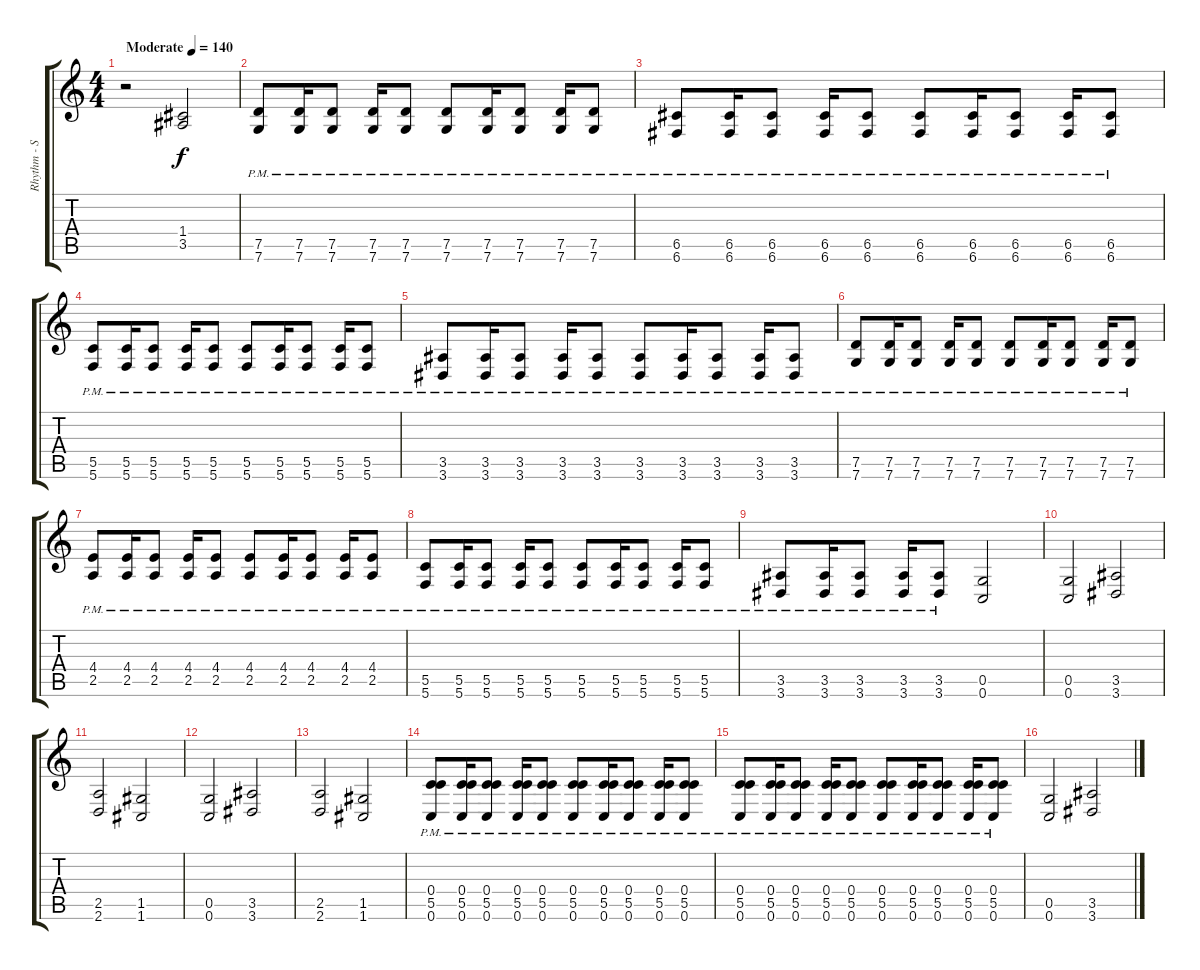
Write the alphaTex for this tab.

\track ("Rhythm - Schecter Damien Elite-6" "Rhythm - S") {instrument distortionguitar}
\staff {score tabs}
\tuning (D4 A3 F3 C3 G2 C2) {hide}
\ts (4 4)
\tempo (140 "Moderate")
\clef g2
\ks c
r.2{dy f instrument distortionguitar} (1.4 3.5).2 |
(7.5{pm} 7.6{pm}).8 (7.5{pm} 7.6{pm}).16 (7.5{pm} 7.6{pm}).8 (7.5{pm} 7.6{pm}).16 (7.5{pm} 7.6{pm}).8 (7.5{pm} 7.6{pm}).8 (7.5{pm} 7.6{pm}).16 (7.5{pm} 7.6{pm}).8 (7.5{pm} 7.6{pm}).16 (7.5{pm} 7.6{pm}).8 |
(6.5{pm} 6.6{pm}).8 (6.5{pm} 6.6{pm}).16 (6.5{pm} 6.6{pm}).8 (6.5{pm} 6.6{pm}).16 (6.5{pm} 6.6{pm}).8 (6.5{pm} 6.6{pm}).8 (6.5{pm} 6.6{pm}).16 (6.5{pm} 6.6{pm}).8 (6.5{pm} 6.6{pm}).16 (6.5{pm} 6.6{pm}).8 |
(5.5{pm} 5.6{pm}).8 (5.5{pm} 5.6{pm}).16 (5.5{pm} 5.6{pm}).8 (5.5{pm} 5.6{pm}).16 (5.5{pm} 5.6{pm}).8 (5.5{pm} 5.6{pm}).8 (5.5{pm} 5.6{pm}).16 (5.5{pm} 5.6{pm}).8 (5.5{pm} 5.6{pm}).16 (5.5{pm} 5.6{pm}).8 |
(3.5{pm} 3.6{pm}).8 (3.5{pm} 3.6{pm}).16 (3.5{pm} 3.6{pm}).8 (3.5{pm} 3.6{pm}).16 (3.5{pm} 3.6{pm}).8 (3.5{pm} 3.6{pm}).8 (3.5{pm} 3.6{pm}).16 (3.5{pm} 3.6{pm}).8 (3.5{pm} 3.6{pm}).16 (3.5{pm} 3.6{pm}).8 |
(7.5{pm} 7.6{pm}).8 (7.5{pm} 7.6{pm}).16 (7.5{pm} 7.6{pm}).8 (7.5{pm} 7.6{pm}).16 (7.5{pm} 7.6{pm}).8 (7.5{pm} 7.6{pm}).8 (7.5{pm} 7.6{pm}).16 (7.5{pm} 7.6{pm}).8 (7.5{pm} 7.6{pm}).16 (7.5{pm} 7.6{pm}).8 |
(4.4{pm} 2.5{pm}).8 (4.4{pm} 2.5{pm}).16 (4.4{pm} 2.5{pm}).8 (4.4{pm} 2.5{pm}).16 (4.4{pm} 2.5{pm}).8 (4.4{pm} 2.5{pm}).8 (4.4{pm} 2.5{pm}).16 (4.4{pm} 2.5{pm}).8 (4.4{pm} 2.5{pm}).16 (4.4{pm} 2.5{pm}).8 |
(5.5{pm} 5.6{pm}).8 (5.5{pm} 5.6{pm}).16 (5.5{pm} 5.6{pm}).8 (5.5{pm} 5.6{pm}).16 (5.5{pm} 5.6{pm}).8 (5.5{pm} 5.6{pm}).8 (5.5{pm} 5.6{pm}).16 (5.5{pm} 5.6{pm}).8 (5.5{pm} 5.6{pm}).16 (5.5{pm} 5.6{pm}).8 |
(3.5{pm} 3.6{pm}).8 (3.5{pm} 3.6{pm}).16 (3.5{pm} 3.6{pm}).8 (3.5{pm} 3.6{pm}).16 (3.5{pm} 3.6{pm}).8 (0.5 0.6).2 |
(0.5 0.6).2 (3.5 3.6).2 |
(2.5 2.6).2 (1.5 1.6).2 |
(0.5 0.6).2 (3.5 3.6).2 |
(2.5 2.6).2 (1.5 1.6).2 |
(0.4{pm} 5.5{pm} 0.6{pm}).8 (0.4{pm} 5.5{pm} 0.6{pm}).16 (0.4{pm} 5.5{pm} 0.6{pm}).8 (0.4{pm} 5.5{pm} 0.6{pm}).16 (0.4{pm} 5.5{pm} 0.6{pm}).8 (0.4{pm} 5.5{pm} 0.6{pm}).8 (0.4{pm} 5.5{pm} 0.6{pm}).16 (0.4{pm} 5.5{pm} 0.6{pm}).8 (0.4{pm} 5.5{pm} 0.6{pm}).16 (0.4{pm} 5.5{pm} 0.6{pm}).8 |
(0.4{pm} 5.5{pm} 0.6{pm}).8 (0.4{pm} 5.5{pm} 0.6{pm}).16 (0.4{pm} 5.5{pm} 0.6{pm}).8 (0.4{pm} 5.5{pm} 0.6{pm}).16 (0.4{pm} 5.5{pm} 0.6{pm}).8 (0.4{pm} 5.5{pm} 0.6{pm}).8 (0.4{pm} 5.5{pm} 0.6{pm}).16 (0.4{pm} 5.5{pm} 0.6{pm}).8 (0.4{pm} 5.5{pm} 0.6{pm}).16 (0.4{pm} 5.5{pm} 0.6{pm}).8 |
(0.5 0.6).2 (3.5 3.6).2
